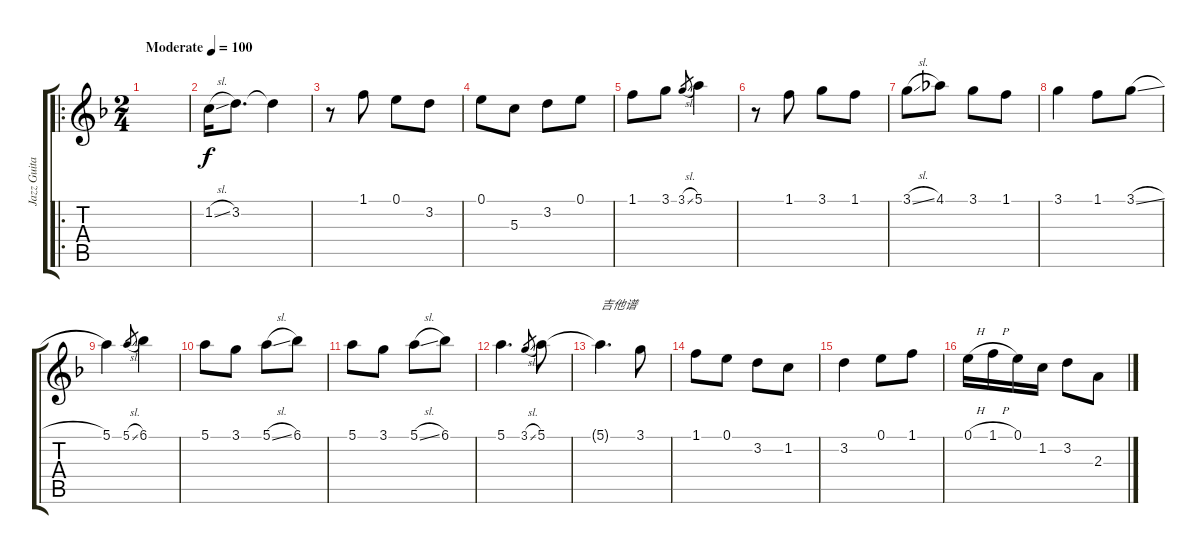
\track ("Jazz Guitar" "Jazz Guita") {instrument electricguitarjazz}
\staff {score tabs}
\tuning (E4 B3 G3 D3 A2 E2) {hide}
\ro
\ts (2 4)
\tempo (100 "Moderate")
\clef g2
\ks dminor
|
1.2{sl}.16 3.2.8{d} 3.2{t}.4 |
r.8 1.1.8 0.1.8 3.2.8 |
0.1.8 5.3.8 3.2.8 0.1.8 |
1.1.8 3.1.8 3.1{sl}.8{gr} 5.1.4 |
r.8 1.1.8 3.1.8 1.1.8 |
3.1{sl}.8 4.1.8 3.1.8 1.1.8 |
3.1.4 1.1.8 3.1{sl}.8 |
5.1.4 5.1{sl}.8{gr} 6.1.4 |
5.1.8 3.1.8 5.1{sl}.8 6.1.8 |
5.1.8 3.1.8 5.1{sl}.8 6.1.8 |
5.1.4{d} 3.1{sl}.8{gr} 5.1.8 |
5.1{t}.4{d txt "吉他谱"} 3.1.8 |
1.1.8 0.1.8 3.2.8 1.2.8 |
3.2.4 0.1.8 1.1.8 |
0.1{h}.16 1.1{h}.16 0.1.16 1.2.16 3.2.8 2.3.8
